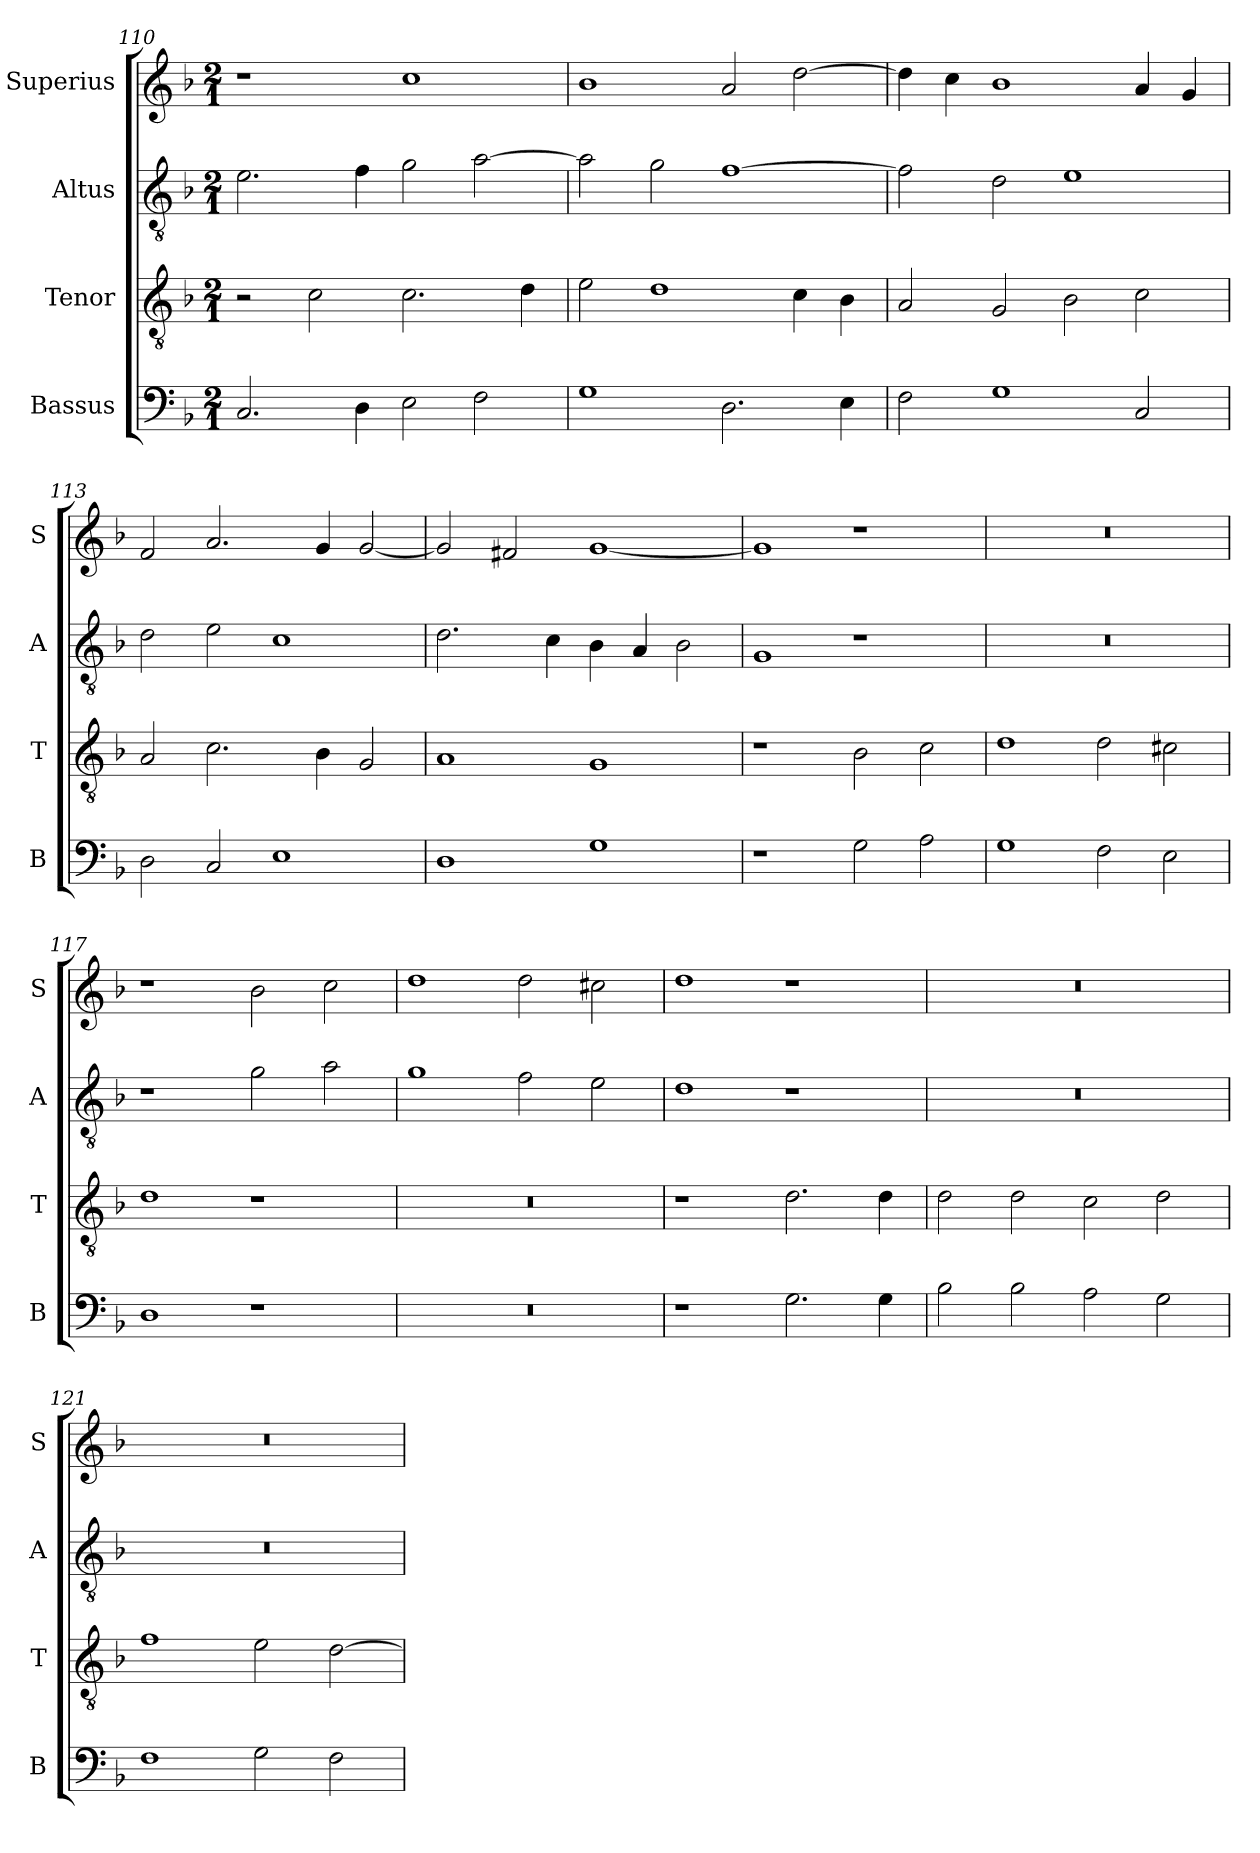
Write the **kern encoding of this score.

**kern	**kern	**kern	**kern
*part4	*part3	*part2	*part1
*staff4	*staff3	*staff2	*staff1
*I"Bassus	*I"Tenor	*I"Altus	*I"Superius
*I'B	*I'T	*I'A	*I'S
*clefF4	*clefGv2	*clefGv2	*clefG2
*k[b-]	*k[b-]	*k[b-]	*k[b-]
*M2/1	*M2/1	*M2/1	*M2/1
=110	=110	=110	=110
2.C	2r	2.e	1r
.	2c	.	.
4D	.	4f	.
2E	2.c	2g	1cc
2F	.	[2a	.
.	4d	.	.
=111	=111	=111	=111
1G	2e	2a]	1b-
.	1d	2g	.
2.D	.	[1f	2a
.	4c	.	[2dd
4E	4B-	.	.
=112	=112	=112	=112
2F	2A	2f]	4dd]
.	.	.	4cc
1G	2G	2d	1b-
.	2B-	1e	.
2C	2c	.	4a
.	.	.	4g
=113	=113	=113	=113
2D	2A	2d	2f
2C	2.c	2e	2.a
1E	.	1c	.
.	4B-	.	4g
.	2G	.	[2g
=114	=114	=114	=114
1D	1A	2.d	2g]
.	.	.	2f#X
.	.	4c	.
1G	1G	4B-	[1g
.	.	4A	.
.	.	2B-	.
=115	=115	=115	=115
1r	1r	1G	1g]
2G	2B-	1r	1r
2A	2c	.	.
=116	=116	=116	=116
1G	1d	0r	0r
2F	2d	.	.
2E	2c#X	.	.
=117	=117	=117	=117
1D	1d	1r	1r
1r	1r	2g	2b-
.	.	2a	2cc
=118	=118	=118	=118
0r	0r	1g	1dd
.	.	2f	2dd
.	.	2e	2cc#X
=119	=119	=119	=119
1r	1r	1d	1dd
2.G	2.d	1r	1r
4G	4d	.	.
=120	=120	=120	=120
2B-	2d	0r	0r
2B-	2d	.	.
2A	2c	.	.
2G	2d	.	.
=121	=121	=121	=121
1F	1f	0r	0r
2G	2e	.	.
2F	[2d	.	.
=	=	=	=
*-	*-	*-	*-
